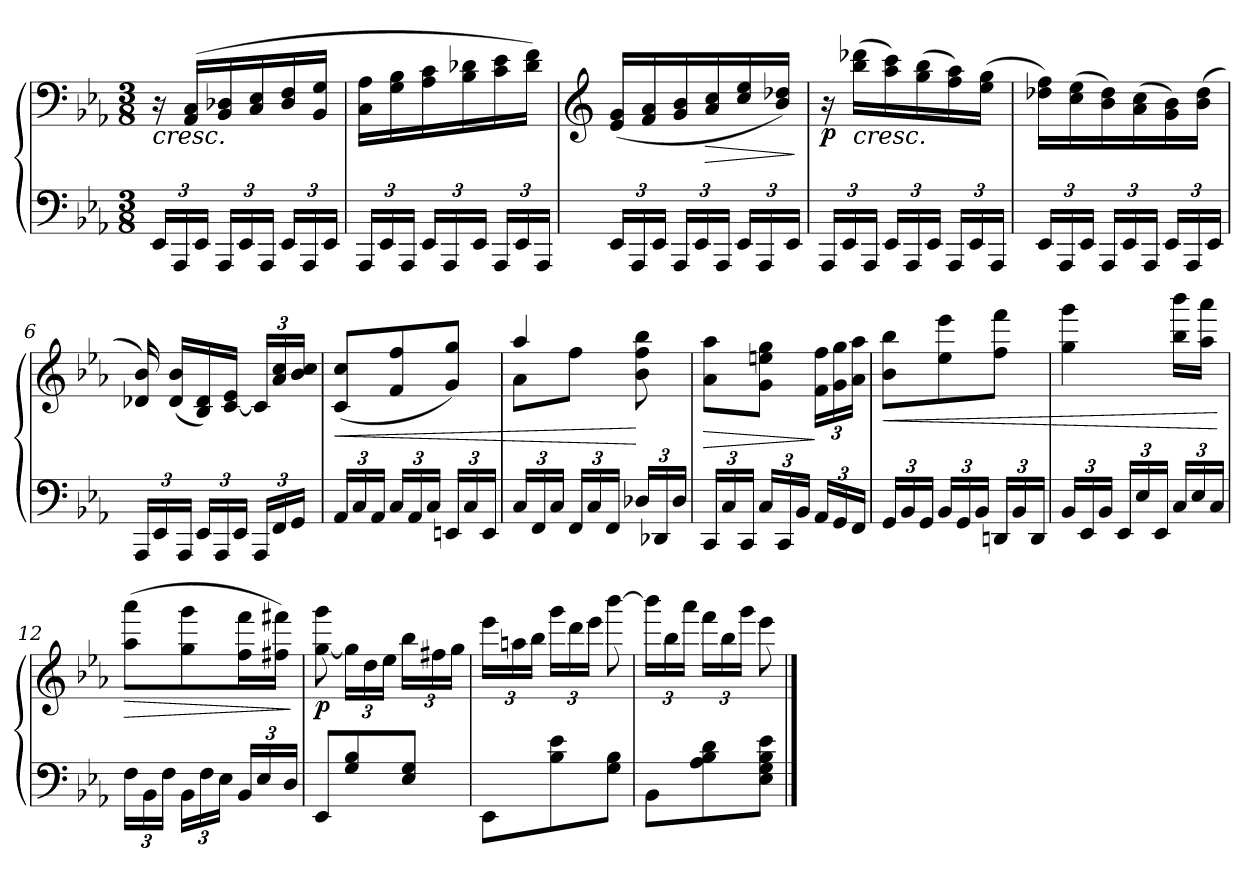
**kern	**kern	**dynam
*part1	*part1	*part1
*staff2	*staff1	*staff1/2
*clefF4	*clefF4	*
*k[b-e-a-]	*k[b-e-a-]	*
*E-:	*E-:	*
*M3/8	*M3/8	*
=1	=1	=1
!	!LO:TX:b:i:t=cresc.	!
24EE-/LL	16r	.
24AAA-/	.	.
.	(>16AA-/ 16C/LL	.
24EE-/JJ	.	.
24AAA-/LL	16BB-/ 16D-X/	.
24EE-/	.	.
.	16C/ 16E-/	.
24AAA-/JJ	.	.
24EE-/LL	16D-/ 16F/	.
24AAA-/	.	.
.	16BB-/ 16G/JJ	.
24EE-/JJ	.	.
=2	=2	=2
24AAA-/LL	16C\ 16A-\LL	.
24EE-/	.	.
.	16G\ 16B-\	.
24AAA-/JJ	.	.
24EE-/LL	16A-\ 16c\	.
24AAA-/	.	.
.	16B-\ 16d-X\	.
24EE-/JJ	.	.
24AAA-/LL	16c\ 16e-\	.
24EE-/	.	.
.	16d-\ 16f\JJ)	.
24AAA-/JJ	.	.
=3	=3	=3
*	*clefG2	*
24EE-/LL	(<16e-/ 16g/LL	.
24AAA-/	.	.
.	16f/ 16a-/	.
24EE-/JJ	.	.
24AAA-/LL	16g/ 16b-/	.
24EE-/	.	.
!	!	!LO:HP:b
.	16a-/ 16cc/	>
24AAA-/JJ	.	.
24EE-/LL	16cc/ 16ee-/	.
24AAA-/	.	.
.	16b-/ 16dd-X/JJ)	.
24EE-/JJ	.	.
.	.	]
=4	=4	=4
!	!	!LO:DY:b
24AAA-/LL	16r	p
24EE-/	.	.
!	!LO:TX:b:i:t=cresc.	!
.	(>16bb-\ 16ddd-X\LL	.
24AAA-/JJ	.	.
24EE-/LL	16aa-\ 16ccc\)	.
24AAA-/	.	.
.	(>16gg\ 16bb-\	.
24EE-/JJ	.	.
24AAA-/LL	16ff\ 16aa-\)	.
24EE-/	.	.
.	(>16ee-\ 16gg\JJ	.
24AAA-/JJ	.	.
!!LO:LB:g=z
=5	=5	=5
24EE-/LL	16dd-X\ 16ff\LL)	.
24AAA-/	.	.
.	(>16cc\ 16ee-\	.
24EE-/JJ	.	.
24AAA-/LL	16b-\ 16dd-\)	.
24EE-/	.	.
.	(>16a-\ 16cc\	.
24AAA-/JJ	.	.
24EE-/LL	16g\ 16b-\)	.
24AAA-/	.	.
.	(>16b-\ 16dd-\JJ	.
24EE-/JJ	.	.
=6	=6	=6
24AAA-/LL	16d-X/ 16b-/)	.
24EE-/	.	.
.	(<16d-/ 16b-/LL	.
24AAA-/JJ	.	.
24EE-/LL	16B-/ 16d-/)	.
24AAA-/	.	.
.	[16c/ 16e-/JJ	.
24EE-/JJ	.	.
24AAA-/LL	24c/LL]	.
24FF/	24a-/ 24cc/	.
24GG/JJ	24b-/ 24cc/JJ	.
=7	=7	=7
!	!	!LO:HP:b
24AA-/LL	(>8c/ 8cc/L	<
24C/	.	.
24AA-/JJ	.	.
24C/LL	8f/ 8ff/	.
24AA-/	.	.
24C/JJ	.	.
24EEn/LL	8g/ 8gg/J)	.
24C/	.	.
24EE/JJ	.	.
=8	=8	=8
*	*^	*
24C/LL	4aa-/	8a-\L	.
24FF/	.	.	.
24C/JJ	.	.	.
24FF/LL	.	8ff\J	.
24C/	.	.	.
24FF/JJ	.	.	.
24D-X/LL	8b-\ 8ff\ 8bb-\	8ryy	[
24DD-X/	.	.	.
24D-/JJ	.	.	.
*	*v	*v	*
!!LO:LB:g=z
=9	=9	=9
!	!	!LO:HP:b
24CC/LL	8a-\ 8aa-\L	>
24C/	.	.
24CC/JJ	.	.
24C/LL	8g\ 8een\ 8gg\J	.
24CC/	.	.
24BB-/JJ	.	.
24AA-/LL	24f\ 24ff\LL	]
24GG/	24g\ 24gg\	.
24FF/JJ	24a-\ 24aa-\JJ	.
=10	=10	=10
!	!	!LO:HP:b
24GG/LL	8b-\ 8bb-\L	<
24BB-/	.	.
24GG/JJ	.	.
24BB-/LL	8ee-\ 8eee-\	.
24GG/	.	.
24BB-/JJ	.	.
24DDn/LL	8ff\ 8fff\J	.
24BB-/	.	.
24DD/JJ	.	.
=11	=11	=11
24BB-/LL	4gg\ 4ggg\	.
24EE-/	.	.
24BB-/JJ	.	.
24EE-/LL	.	.
24E-/	.	.
24EE-/JJ	.	.
24C/LL	16bb-\ 16bbb-\LL	.
24E-/	.	.
.	16aa-\ 16aaa-\JJ	.
24C/JJ	.	.
.	.	[
=12	=12	=12
!	!	!LO:HP:b
24F\LL	(>8aa-\ 8aaa-\L	>
24BB-\	.	.
24F\JJ	.	.
24BB-\LL	8gg\ 8ggg\	.
24F\	.	.
24E-\JJ	.	.
24BB-/LL	16ff\ 16fff\L	.
24E-/	.	.
.	16ff#X\ 16fff#X\JJ)	.
24D/JJ	.	.
.	.	]
!!LO:LB:g=z
=13	=13	=13
!	!	!LO:DY:b
8EE-/L	[8gg\ 8ggg\	p
8G/ 8B-/	24gg\LL]	.
.	24dd\	.
.	24ee-\JJ	.
8E-/ 8G/J	24bb-\LL	.
.	24ff#X\	.
.	24gg\JJ	.
=14	=14	=14
8EE-\L	24eee-\LL	.
.	24aan\	.
.	24bb-\JJ	.
8B-\ 8e-\	24ggg\LL	.
.	24ddd\	.
.	24eee-\JJ	.
8G\ 8B-\J	[8bbb-\	.
=15	=15	=15
8BB-\L	24bbb-\LL]	.
.	24bb-\	.
.	24aaa-\JJ	.
8A-\ 8B-\ 8d\	24fff\LL	.
.	24bb-\	.
.	24ggg\JJ	.
8E-\ 8G\ 8B-\ 8e-\J	8eee-\	.
==	==	==
*-	*-	*-
